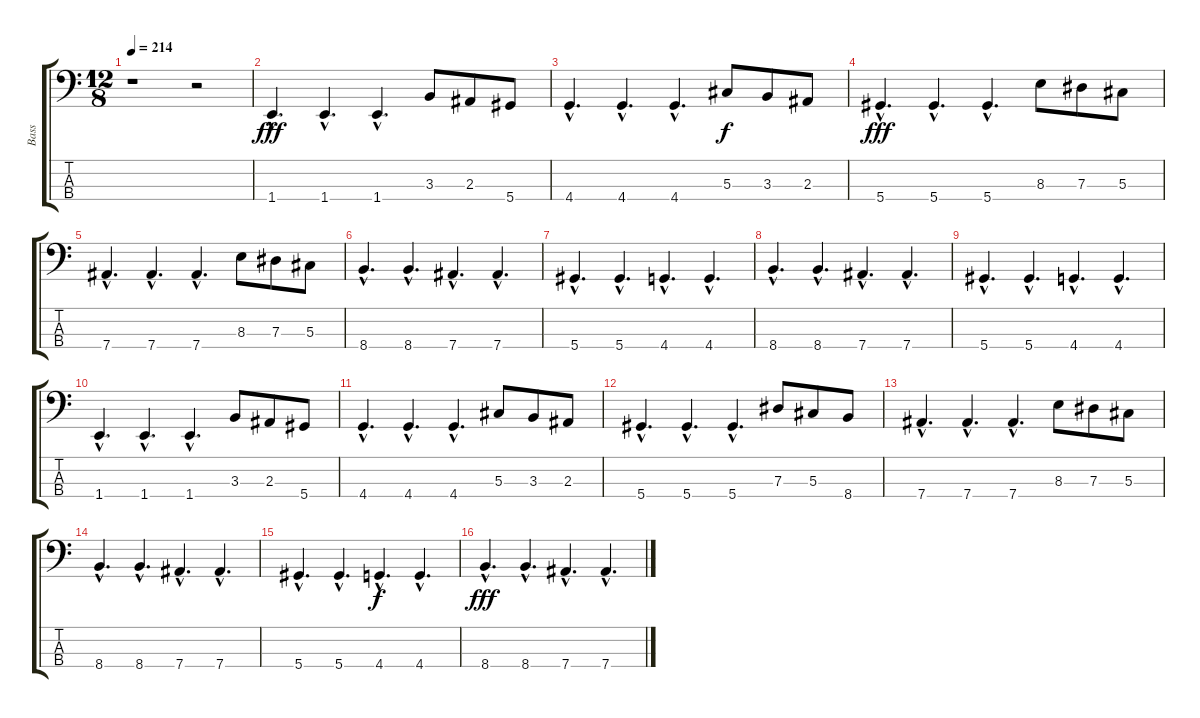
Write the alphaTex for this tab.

\track ("Bass" "Bass") {instrument electricbasspick}
\staff {score tabs}
\tuning (Gb2 Db2 Ab1 Eb1) {hide}
\ts (12 8)
\tempo 214
\clef f4
\ks c
r.1{dy fff instrument electricbasspick} r.2 |
1.4{hac}.4{d balance 8} 1.4{hac}.4{d} 1.4{hac}.4{d} 3.3.8 2.3.8 5.4.8 |
4.4{hac}.4{d} 4.4{hac}.4{d} 4.4{hac}.4{d} 5.3.8{dy f} 3.3.8 2.3.8 |
5.4{hac}.4{d dy fff} 5.4{hac}.4{d} 5.4{hac}.4{d} 8.3.8 7.3.8 5.3.8 |
7.4{hac}.4{d} 7.4{hac}.4{d} 7.4{hac}.4{d} 8.3.8 7.3.8 5.3.8 |
8.4{hac}.4{d} 8.4{hac}.4{d} 7.4{hac}.4{d} 7.4{hac}.4{d} |
5.4{hac}.4{d} 5.4{hac}.4{d} 4.4{hac}.4{d} 4.4{hac}.4{d} |
8.4{hac}.4{d} 8.4{hac}.4{d} 7.4{hac}.4{d} 7.4{hac}.4{d} |
5.4{hac}.4{d} 5.4{hac}.4{d} 4.4{hac}.4{d} 4.4{hac}.4{d} |
1.4{hac}.4{d} 1.4{hac}.4{d} 1.4{hac}.4{d} 3.3.8 2.3.8 5.4.8 |
4.4{hac}.4{d} 4.4{hac}.4{d} 4.4{hac}.4{d} 5.3.8 3.3.8 2.3.8 |
5.4{hac}.4{d} 5.4{hac}.4{d} 5.4{hac}.4{d} 7.3.8 5.3.8 8.4.8 |
7.4{hac}.4{d} 7.4{hac}.4{d} 7.4{hac}.4{d} 8.3.8 7.3.8 5.3.8 |
8.4{hac}.4{d} 8.4{hac}.4{d} 7.4{hac}.4{d} 7.4{hac}.4{d} |
5.4{hac}.4{d} 5.4{hac}.4{d} 4.4{hac}.4{d dy f} 4.4{hac}.4{d} |
8.4{hac}.4{d dy fff} 8.4{hac}.4{d} 7.4{hac}.4{d} 7.4{hac}.4{d}
